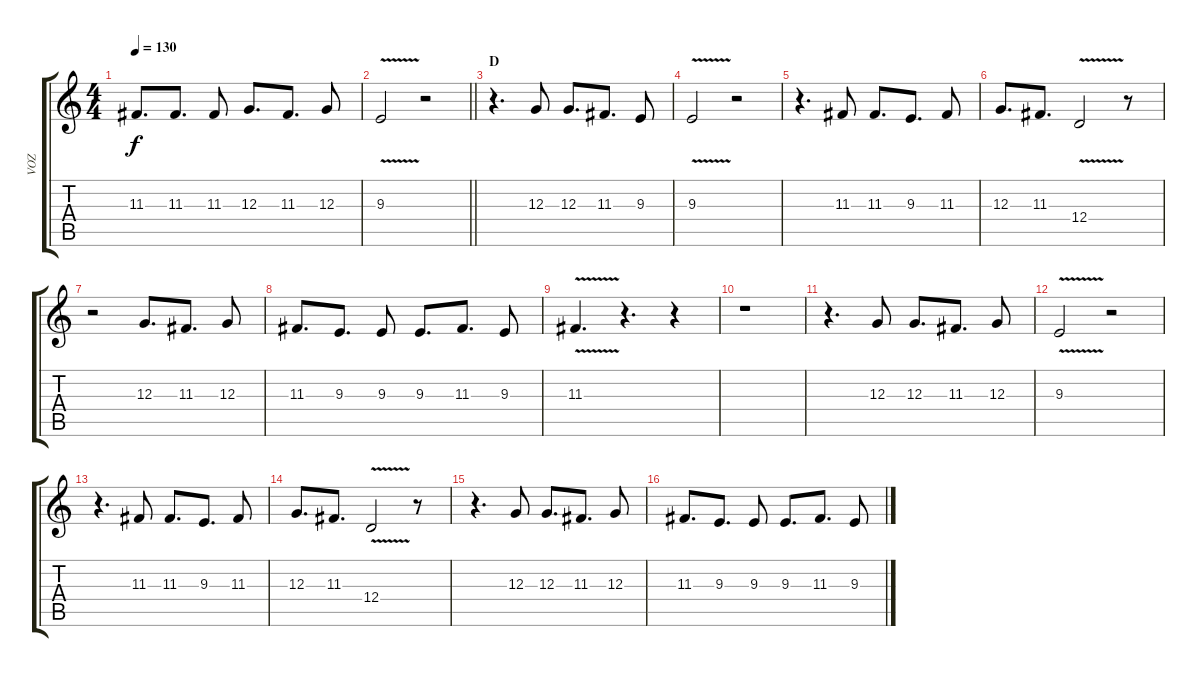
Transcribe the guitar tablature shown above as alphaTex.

\track ("VOZ" "VOZ") {instrument flute}
\staff {score tabs}
\tuning (E4 B3 G3 D3 A2 E2) {hide}
\ts (4 4)
\tempo 130
\clef g2
\ks c
11.3.8{d dy f} 11.3.8{d} 11.3.8 12.3.8{d} 11.3.8{d} 12.3.8 |
\barLineRight lightlight
9.3{v}.2 r.2 |
\section ("" "D")
r.4{d} 12.3.8 12.3.8{d} 11.3.8{d} 9.3.8 |
9.3{v}.2 r.2 |
r.4{d} 11.3.8 11.3.8{d} 9.3.8{d} 11.3.8 |
12.3.8{d} 11.3.8{d} 12.4{v}.2 r.8 |
r.2 12.3.8{d} 11.3.8{d} 12.3.8 |
11.3.8{d} 9.3.8{d} 9.3.8 9.3.8{d} 11.3.8{d} 9.3.8 |
11.3{v}.4{d} r.4{d} r.4 |
r.1 |
r.4{d} 12.3.8 12.3.8{d} 11.3.8{d} 12.3.8 |
9.3{v}.2 r.2 |
r.4{d} 11.3.8 11.3.8{d} 9.3.8{d} 11.3.8 |
12.3.8{d} 11.3.8{d} 12.4{v}.2 r.8 |
r.4{d} 12.3.8 12.3.8{d} 11.3.8{d} 12.3.8 |
11.3.8{d} 9.3.8{d} 9.3.8 9.3.8{d} 11.3.8{d} 9.3.8
